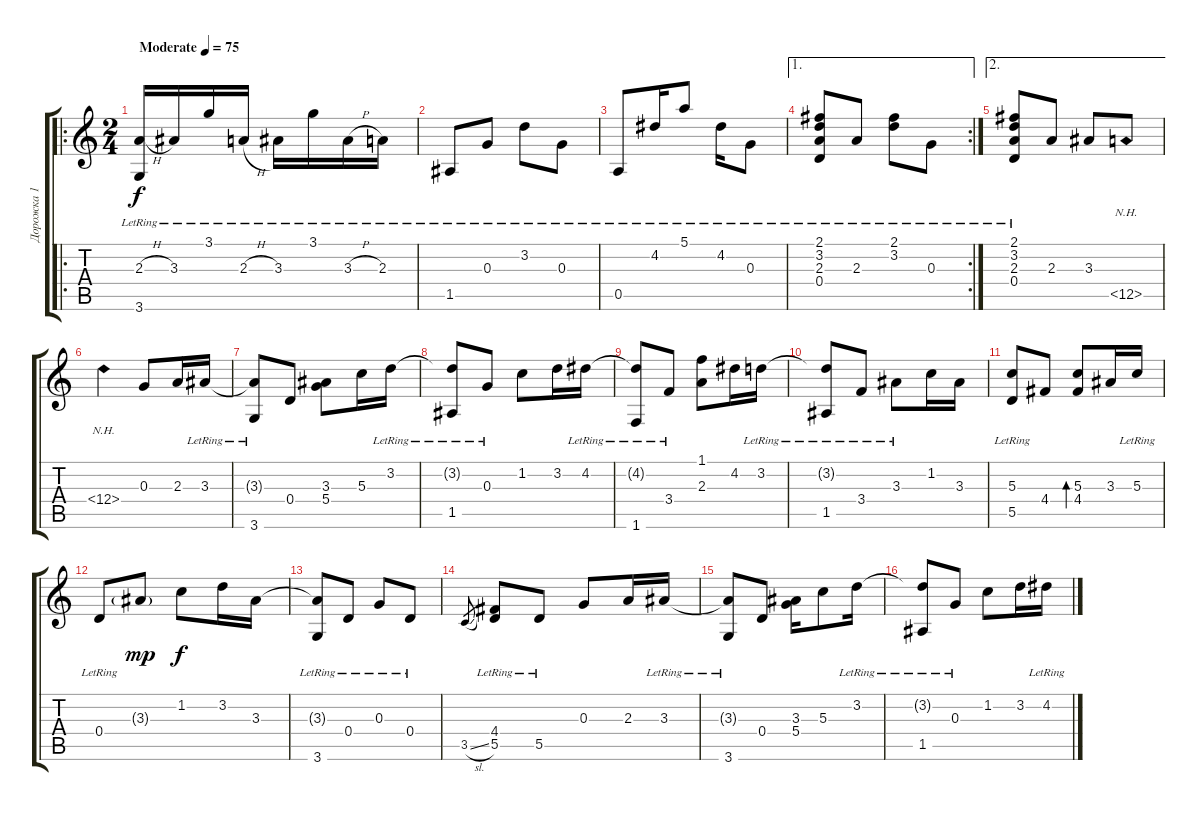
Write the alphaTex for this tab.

\track ("Дорожка 1" "Дорожка 1") {instrument acousticguitarsteel}
\staff {score tabs}
\tuning (E4 B3 G3 D3 A2 E2) {hide}
\ro
\ts (2 4)
\tempo (75 "Moderate")
\clef g2
\ks c
(2.3{h lr} 3.6{lr}).16{dy f instrument acousticguitarsteel} 3.3{lr}.16 3.1{lr}.16 2.3{h lr}.16 3.3{lr}.16 3.1{lr}.16 3.3{h lr}.16 2.3{lr}.16 |
1.5{lr}.8 0.3{lr}.8 3.2{lr}.8 0.3{lr}.8 |
0.5{lr}.8 4.2{lr}.16 5.1{lr}.8 4.2{lr}.16 0.3{lr}.8 |
\ae 1
\rc 2
(2.1{lr} 3.2{lr} 2.3{lr} 0.4{lr}).8 2.3{lr}.8 (2.1{lr} 3.2{lr}).8 0.3{lr}.8 |
\ae 2
(2.1{lr} 3.2{lr} 2.3{lr} 0.4{lr}).8 2.3.8 3.3.8 12.5{nh}.8 |
12.4{nh}.4 0.3.8 2.3.16 3.3{lr}.16 |
(3.3{t} 3.6{lr}).8 0.4.8 (3.3 5.4).8 5.3.16 3.2{lr}.16 |
(3.2{t} 1.5{lr}).8 0.3{lr}.8 1.2.8 3.2.16 4.2{lr}.16 |
(4.2{t} 1.6{lr}).8 3.4{lr}.8 (1.1 2.3).8 4.2.16 3.2{lr}.16 |
(3.2{t} 1.5{lr}).8 3.4{lr}.8 3.3{lr}.8 1.2.16 3.3.16 |
(5.3{lr} 5.5{lr}).8 4.4.8 (5.3 4.4).8{bd 30} 3.3.16 5.3{lr}.16 |
0.4{lr}.8 3.3{g}.8{dy mp} 1.2.8{dy f} 3.2.16 3.3.16 |
(3.3{t} 3.6{lr}).8 0.4{lr}.8 0.3{lr}.8 0.4{lr}.8 |
3.5{sl}.8{gr} (4.4{lr} 5.5{lr}).8 5.5{lr}.8 0.3.8 2.3.16 3.3{lr}.16 |
(3.3{t} 3.6{lr}).8 0.4.8 (3.3 5.4).16 5.3.8 3.2{lr}.16 |
(3.2{t} 1.5{lr}).8 0.3{lr}.8 1.2.8 3.2.16 4.2{lr}.16
